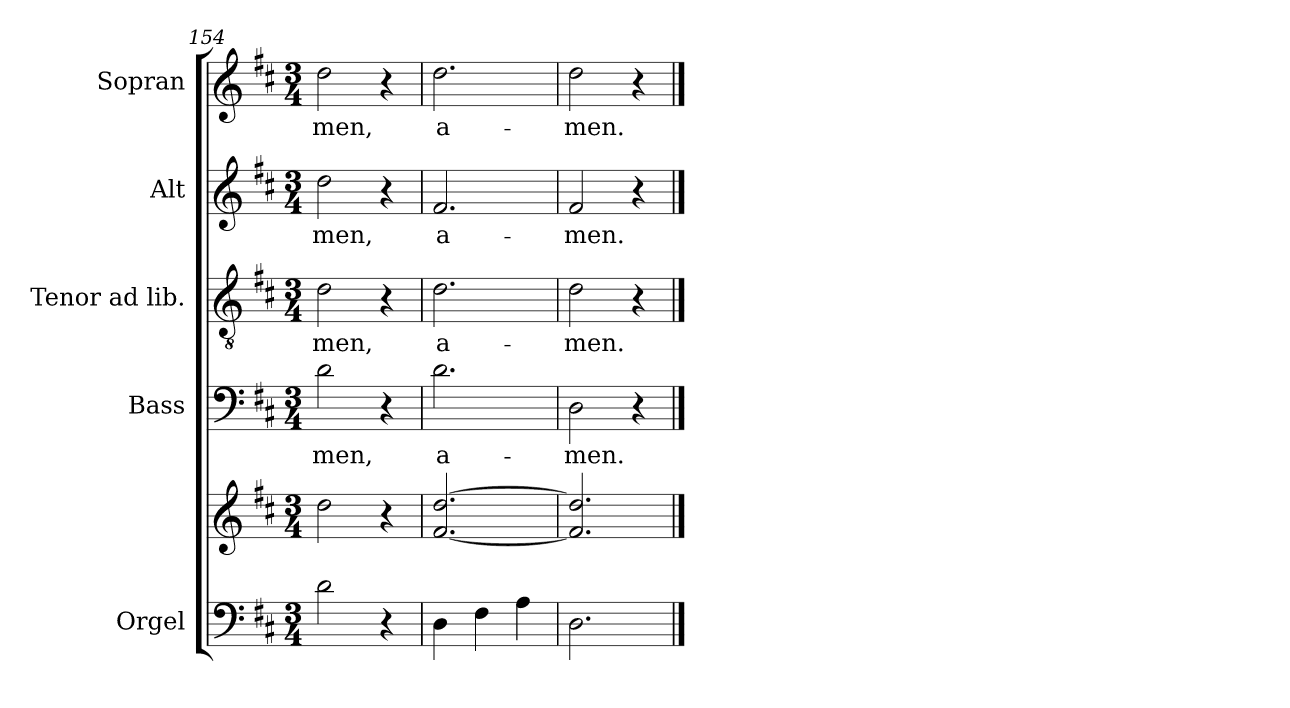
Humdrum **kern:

**kern	**kern	**kern	**text	**kern	**text	**kern	**text	**kern	**text
*part5	*part5	*part4	*part4	*part3	*part3	*part2	*part2	*part1	*part1
*staff6	*staff5	*staff4	*staff4	*staff3	*staff3	*staff2	*staff2	*staff1	*staff1
*I"Orgel	*	*I"Bass	*	*I"Tenor ad lib.	*	*I"Alt	*	*I"Sopran	*
*I'Org.	*	*I'B.	*	*I'T.	*	*I'A.	*	*I'S.	*
*clefF4	*clefG2	*clefF4	*	*clefGv2	*	*clefG2	*	*clefG2	*
*k[f#c#]	*k[f#c#]	*k[f#c#]	*	*k[f#c#]	*	*k[f#c#]	*	*k[f#c#]	*
*D:	*D:	*D:	*	*D:	*	*D:	*	*D:	*
*M3/4	*M3/4	*M3/4	*	*M3/4	*	*M3/4	*	*M3/4	*
=154	=154	=154	=154	=154	=154	=154	=154	=154	=154
!	!	!	!LO:LY:b	!	!LO:LY:b	!	!LO:LY:b	!	!LO:LY:b
2d\	2dd\	2d\	-men,	2d\	-men,	2dd\	-men,	2dd\	-men,
4r	4r	4r	.	4r	.	4r	.	4r	.
=155	=155	=155	=155	=155	=155	=155	=155	=155	=155
!	!	!	!LO:LY:b	!	!LO:LY:b	!	!LO:LY:b	!	!LO:LY:b
4D\	[2.f#/ [2.dd/	2.d\	a-	2.d\	a-	2.f#/	a-	2.dd\	a-
4F#\	.	.	.	.	.	.	.	.	.
4A\	.	.	.	.	.	.	.	.	.
=156	=156	=156	=156	=156	=156	=156	=156	=156	=156
!	!	!	!LO:LY:b	!	!LO:LY:b	!	!LO:LY:b	!	!LO:LY:b
2.D\	2.f#/] 2.dd/]	2D\	-men.	2d\	-men.	2f#/	-men.	2dd\	-men.
.	.	4r	.	4r	.	4r	.	4r	.
==	==	==	==	==	==	==	==	==	==
*-	*-	*-	*-	*-	*-	*-	*-	*-	*-
